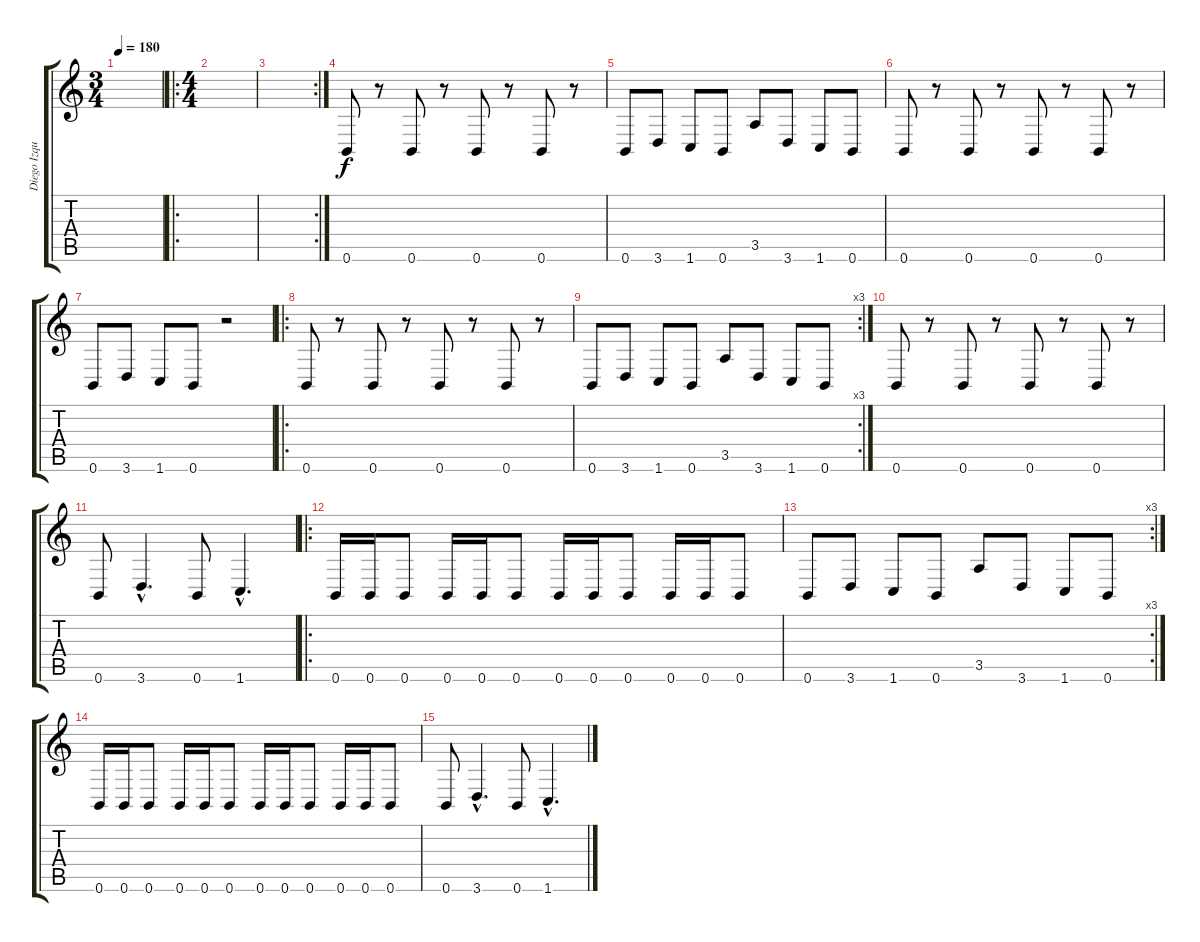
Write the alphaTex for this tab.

\track ("Diego Izquierdo (Bajo)" "Diego Izqu") {instrument electricbasspick}
\staff {score tabs}
\tuning (Db4 Ab3 E3 B2 Gb2 B1) {hide}
\ts (3 4)
\tempo 180
\clef g2
\ks c
|
\ro
\ts (4 4)
|
\rc 2
|
0.6.8 r.8 0.6.8 r.8 0.6.8 r.8 0.6.8 r.8 |
0.6.8 3.6.8 1.6.8 0.6.8 3.5.8 3.6.8 1.6.8 0.6.8 |
0.6.8 r.8 0.6.8 r.8 0.6.8 r.8 0.6.8 r.8 |
0.6.8 3.6.8 1.6.8 0.6.8 r.2 |
\ro
0.6.8 r.8 0.6.8 r.8 0.6.8 r.8 0.6.8 r.8 |
\rc 3
0.6.8 3.6.8 1.6.8 0.6.8 3.5.8 3.6.8 1.6.8 0.6.8 |
0.6.8 r.8 0.6.8 r.8 0.6.8 r.8 0.6.8 r.8 |
0.6.8 3.6{hac}.4{d} 0.6.8 1.6{hac}.4{d} |
\ro
0.6.16 0.6.16 0.6.8 0.6.16 0.6.16 0.6.8 0.6.16 0.6.16 0.6.8 0.6.16 0.6.16 0.6.8 |
\rc 3
0.6.8 3.6.8 1.6.8 0.6.8 3.5.8 3.6.8 1.6.8 0.6.8 |
0.6.16 0.6.16 0.6.8 0.6.16 0.6.16 0.6.8 0.6.16 0.6.16 0.6.8 0.6.16 0.6.16 0.6.8 |
0.6.8 3.6{hac}.4{d} 0.6.8 1.6{hac}.4{d}
